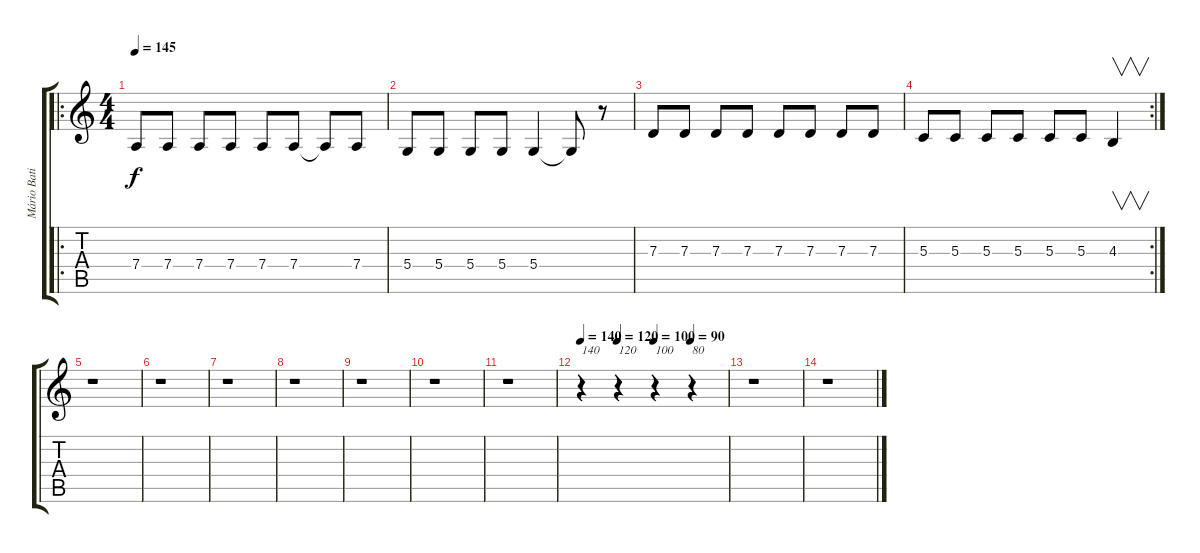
\track ("Mário Batista" "Mário Bati") {instrument voiceoohs}
\staff {score tabs}
\tuning (E4 B3 G3 D3 A2 E2) {hide}
\ro
\ts (4 4)
\tempo 145
\clef g2
\ks c
7.4.8{dy f} 7.4.8 7.4.8 7.4.8 7.4.8 7.4.8 7.4{t}.8 7.4.8 |
5.4.8 5.4.8 5.4.8 5.4.8 5.4.4 5.4{t}.8 r.8 |
7.3.8 7.3.8 7.3.8 7.3.8 7.3.8 7.3.8 7.3.8 7.3.8 |
\rc 2
5.3.8 5.3.8 5.3.8 5.3.8 5.3.8 5.3.8 4.3.4{v} |
r.1 |
r.1 |
r.1 |
r.1 |
r.1 |
r.1 |
r.1 |
\tempo 140
\tempo (120 0.25)
\tempo (100 0.5)
\tempo (80 0.75)
\tempo (90 0.75)
r.4{txt "140"} r.4{txt "120"} r.4{txt "100"} r.4{txt "80"} |
r.1 |
r.1
